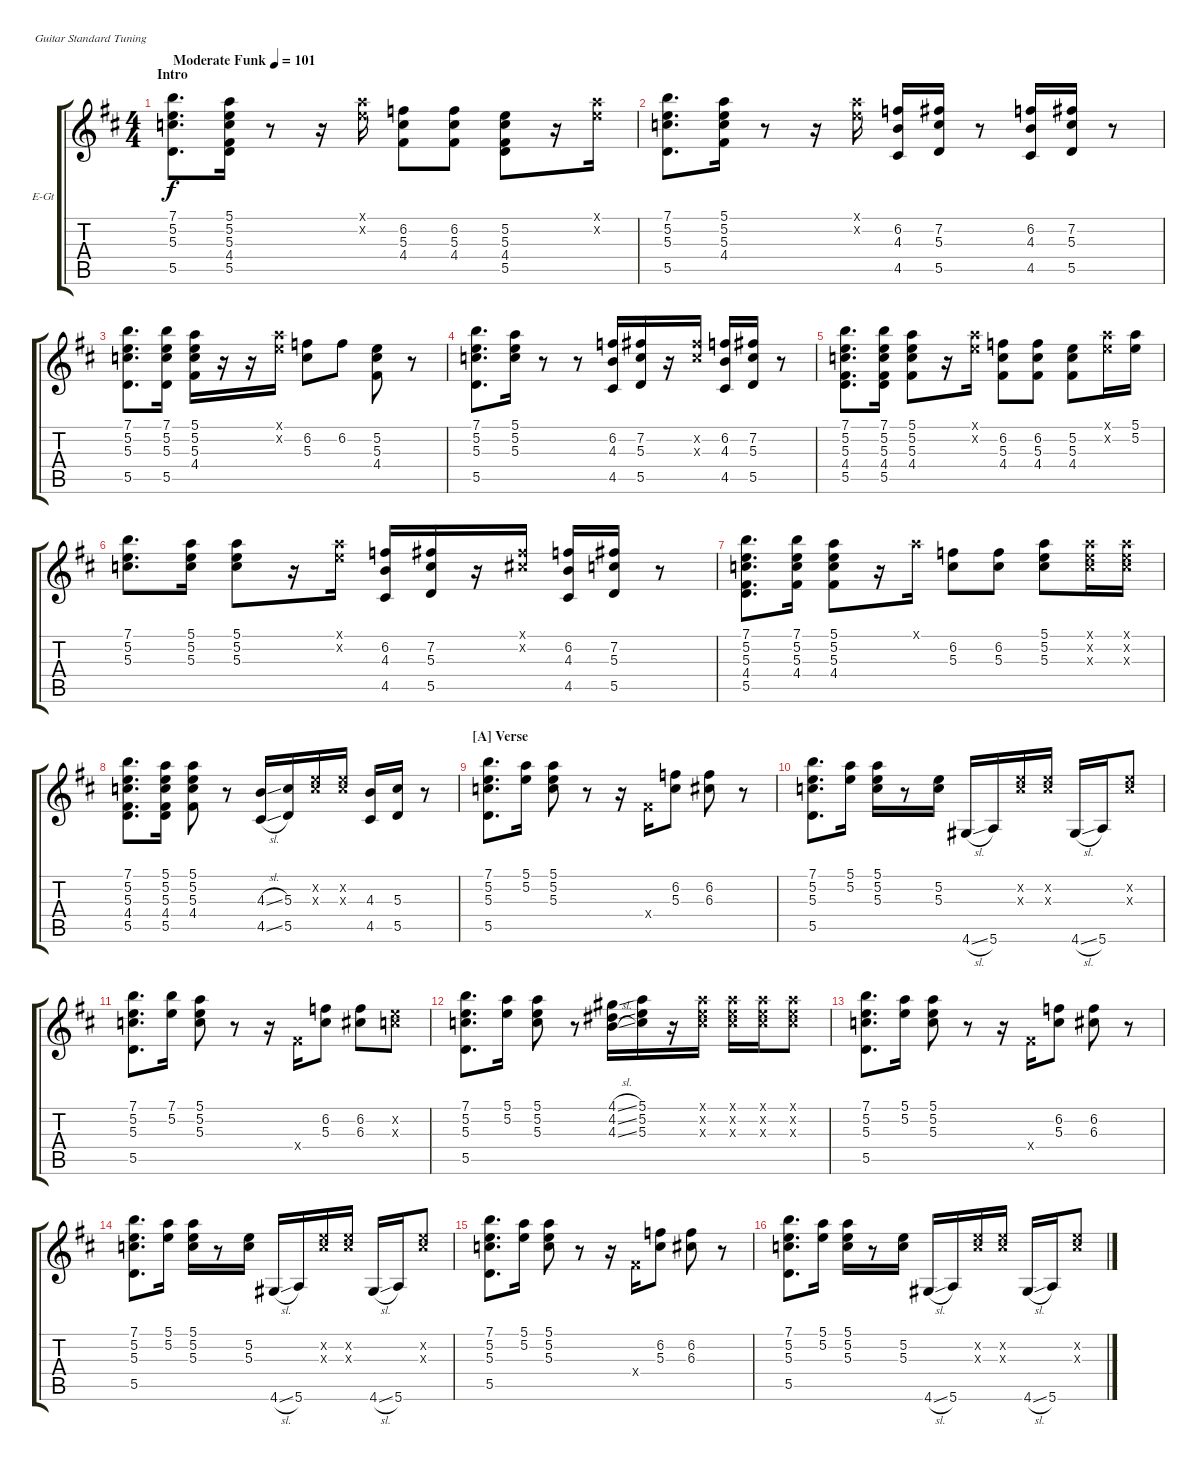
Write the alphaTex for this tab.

\bracketExtendMode groupsimilarinstruments
\firstSystemTrackNameOrientation horizontal
\otherSystemsTrackNameOrientation horizontal
\track ("Guitar 1" "E-Gt") {instrument electricguitarclean}
\staff {score tabs}
\tuning (E4 B3 G3 D3 A2 E2)
\ts (4 4)
\beaming (8 2 2 2 2)
\section ("" "Intro")
\tempo (101 "Moderate Funk")
\clef g2
\ks d
(7.1 5.2 5.3 5.5).8{d dy f instrument electricguitarclean} (5.1 5.2 5.3 4.4 5.5).16 r.8 r.16 (5.1{x} 5.2{x}).16 (6.2 5.3 4.4).8 (6.2 5.3 4.4).8 (5.2 5.3 4.4 5.5).8 r.16 (5.1{x} 5.2{x}).16 |
(7.1 5.2 5.3 5.5).8{d} (5.1 5.2 5.3 4.4).16 r.8 r.16 (5.1{x} 5.2{x}).16 (6.2 4.3 4.5).16 (7.2 5.3 5.5).16 r.8 (6.2 4.3 4.5).16 (7.2 5.3 5.5).16 r.8 |
(7.1 5.2 5.3 5.5).8{d} (7.1 5.2 5.3 5.5).16 (5.1 5.2 5.3 4.4).16 r.16 r.16 (5.1{x} 5.2{x}).16 (6.2 5.3).8 6.2.8 (5.2 5.3 4.4).8 r.8 |
(7.1 5.2 5.3 5.5).8{d} (5.1 5.2 5.3).16 r.8 r.8 (6.2 4.3 4.5).16 (7.2 5.3 5.5).16 r.16 (7.2{x} 5.3{x}).16 (6.2 4.3 4.5).16 (7.2 5.3 5.5).16 r.8 |
(7.1 5.2 5.3 4.4 5.5).8{d} (7.1 5.2 5.3 4.4 5.5).16 (5.1 5.2 5.3 4.4).8 r.16 (5.1{x} 5.2{x}).16 (6.2 5.3 4.4).8 (6.2 5.3 4.4).8 (5.2 5.3 4.4).8 (5.1{x} 5.2{x}).16 (5.1 5.2).16 |
(7.1 5.2 5.3).8{d} (5.1 5.2 5.3).16 (5.1 5.2 5.3).8 r.16 (5.1{x} 5.2{x}).16 (6.2 4.3 4.5).16 (7.2 5.3 5.5).16 r.16 (2.1{x} 2.2{x}).16 (6.2 4.3 4.5).16 (7.2 5.3 5.5).16 r.8 |
(7.1 5.2 5.3 4.4 5.5).8{d} (7.1 5.2 5.3 4.4).16 (5.1 5.2 5.3 4.4).8 r.16 5.1{x}.16 (6.2 5.3).8 (6.2 5.3).8 (5.1 5.2 5.3).8 (5.1{x} 5.2{x} 5.3{x}).16 (5.1{x} 5.2{x} 5.3{x}).16 |
(7.1 5.2 5.3 4.4 5.5).8{d} (5.1 5.2 5.3 4.4 5.5).16 (5.1 5.2 5.3 4.4).8 r.8 (4.3{sl} 4.5{sl}).16 (5.3 5.5).16 (5.2{x} 5.3{x}).16 (5.2{x} 5.3{x}).16 (4.3 4.5).16 (5.3 5.5).16 r.8 |
\section ("A" "Verse")
(7.1 5.2 5.3 5.5).8{d} (5.1 5.2).16 (5.1 5.2 5.3).8 r.8 r.16 4.4{x}.16 (6.2 5.3).8 (6.2 6.3).8 r.8 |
(7.1 5.2 5.3 5.5).8{d} (5.1 5.2).16 (5.1 5.2 5.3).16 r.8 (5.2 5.3).16 4.6{sl}.16 5.6.16 (5.2{x} 5.3{x}).16 (5.2{x} 5.3{x}).16 4.6{sl}.16 5.6.16 (5.2{x} 5.3{x}).8 |
(7.1 5.2 5.3 5.5).8{d} (7.1 5.2).16 (5.1 5.2 5.3).8 r.8 r.16 4.4{x}.16 (6.2 5.3).8 (6.2 6.3).8 (5.2{x} 5.3{x}).8 |
(7.1 5.2 5.3 5.5).8{d} (5.1 5.2).16 (5.1 5.2 5.3).8 r.8 (4.1{sl} 4.2{sl} 4.3{sl}).16 (5.1 5.2 5.3).16 r.16 (5.1{x} 5.2{x} 5.3{x}).16 (5.1{x} 5.2{x} 5.3{x}).16 (5.1{x} 5.2{x} 5.3{x}).16 (5.1{x} 5.2{x} 5.3{x}).8 |
(7.1 5.2 5.3 5.5).8{d} (5.1 5.2).16 (5.1 5.2 5.3).8 r.8 r.16 4.4{x}.16 (6.2 5.3).8 (6.2 6.3).8 r.8 |
(7.1 5.2 5.3 5.5).8{d} (5.1 5.2).16 (5.1 5.2 5.3).16 r.8 (5.2 5.3).16 4.6{sl}.16 5.6.16 (5.2{x} 5.3{x}).16 (5.2{x} 5.3{x}).16 4.6{sl}.16 5.6.16 (5.2{x} 5.3{x}).8 |
(7.1 5.2 5.3 5.5).8{d} (5.1 5.2).16 (5.1 5.2 5.3).8 r.8 r.16 4.4{x}.16 (6.2 5.3).8 (6.2 6.3).8 r.8 |
(7.1 5.2 5.3 5.5).8{d} (5.1 5.2).16 (5.1 5.2 5.3).16 r.8 (5.2 5.3).16 4.6{sl}.16 5.6.16 (5.2{x} 5.3{x}).16 (5.2{x} 5.3{x}).16 4.6{sl}.16 5.6.16 (5.2{x} 5.3{x}).8
